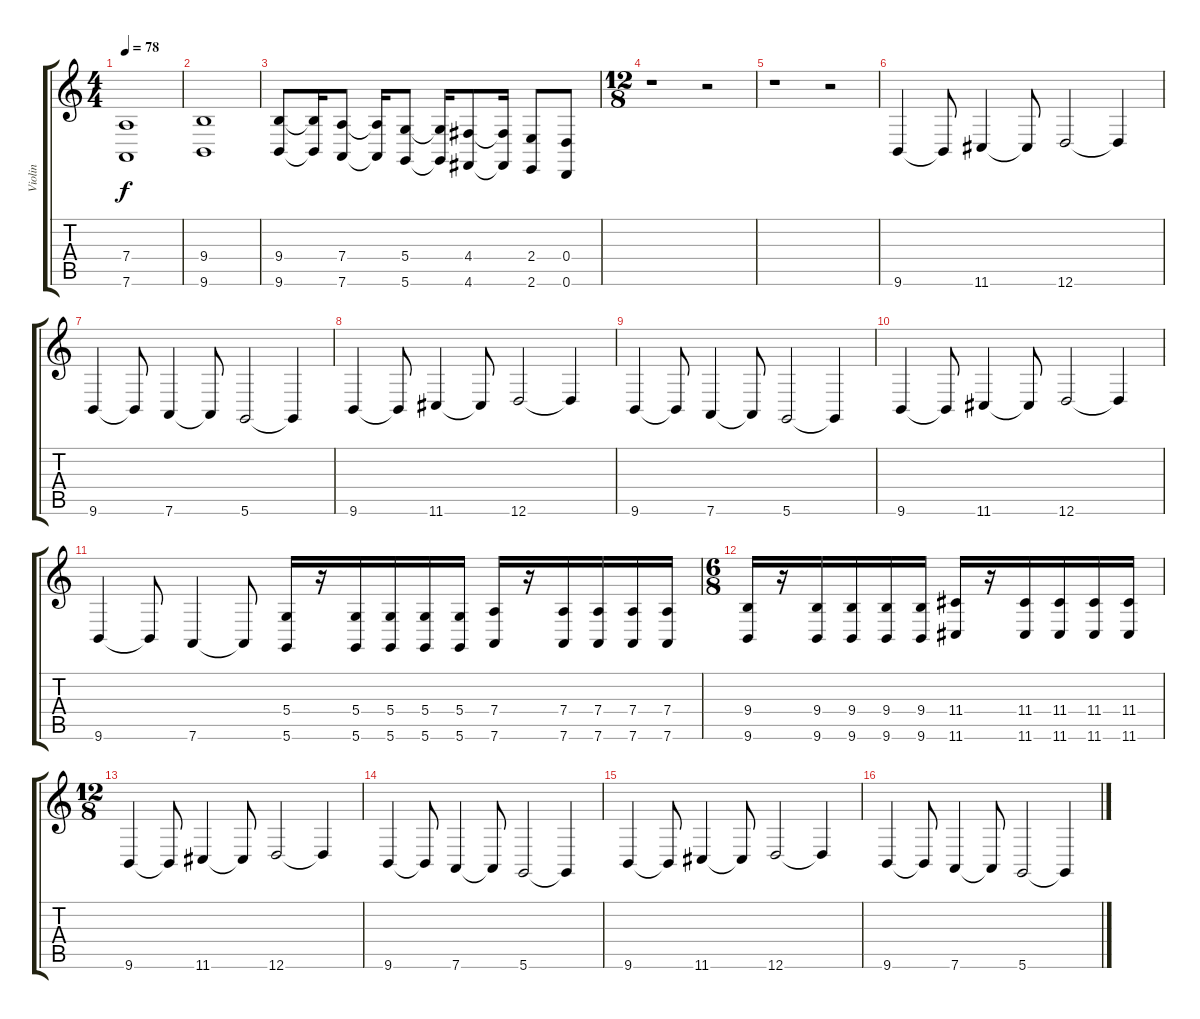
\track ("Violin" "Violin") {instrument stringensemble1}
\staff {score tabs}
\tuning (E4 B3 G3 D3 A2 D2) {hide}
\ts (4 4)
\tempo 78
\clef g2
\ks c
(7.4 7.6).1{dy f} |
(9.4 9.6).1 |
(9.4 9.6).8 (9.4{t} 9.6{t}).16 (7.4 7.6).8 (7.4{t} 7.6{t}).16 (5.4 5.6).8 (5.4{t} 5.6{t}).16 (4.4 4.6).8 (4.4{t} 4.6{t}).16 (2.4 2.6).8 (0.4 0.6).8 |
\ts (12 8)
r.1 r.2 |
r.1 r.2 |
9.6.4 9.6{t}.8 11.6.4 11.6{t}.8 12.6.2 12.6{t}.4 |
9.6.4 9.6{t}.8 7.6.4 7.6{t}.8 5.6.2 5.6{t}.4 |
9.6.4 9.6{t}.8 11.6.4 11.6{t}.8 12.6.2 12.6{t}.4 |
9.6.4 9.6{t}.8 7.6.4 7.6{t}.8 5.6.2 5.6{t}.4 |
9.6.4 9.6{t}.8 11.6.4 11.6{t}.8 12.6.2 12.6{t}.4 |
9.6.4 9.6{t}.8 7.6.4 7.6{t}.8 (5.4 5.6).16 r.16 (5.4 5.6).16 (5.4 5.6).16 (5.4 5.6).16 (5.4 5.6).16 (7.4 7.6).16 r.16 (7.4 7.6).16 (7.4 7.6).16 (7.4 7.6).16 (7.4 7.6).16 |
\ts (6 8)
(9.4 9.6).16 r.16 (9.4 9.6).16 (9.4 9.6).16 (9.4 9.6).16 (9.4 9.6).16 (11.4 11.6).16 r.16 (11.4 11.6).16 (11.4 11.6).16 (11.4 11.6).16 (11.4 11.6).16 |
\ts (12 8)
9.6.4 9.6{t}.8 11.6.4 11.6{t}.8 12.6.2 12.6{t}.4 |
9.6.4 9.6{t}.8 7.6.4 7.6{t}.8 5.6.2 5.6{t}.4 |
9.6.4 9.6{t}.8 11.6.4 11.6{t}.8 12.6.2 12.6{t}.4 |
9.6.4 9.6{t}.8 7.6.4 7.6{t}.8 5.6.2 5.6{t}.4
